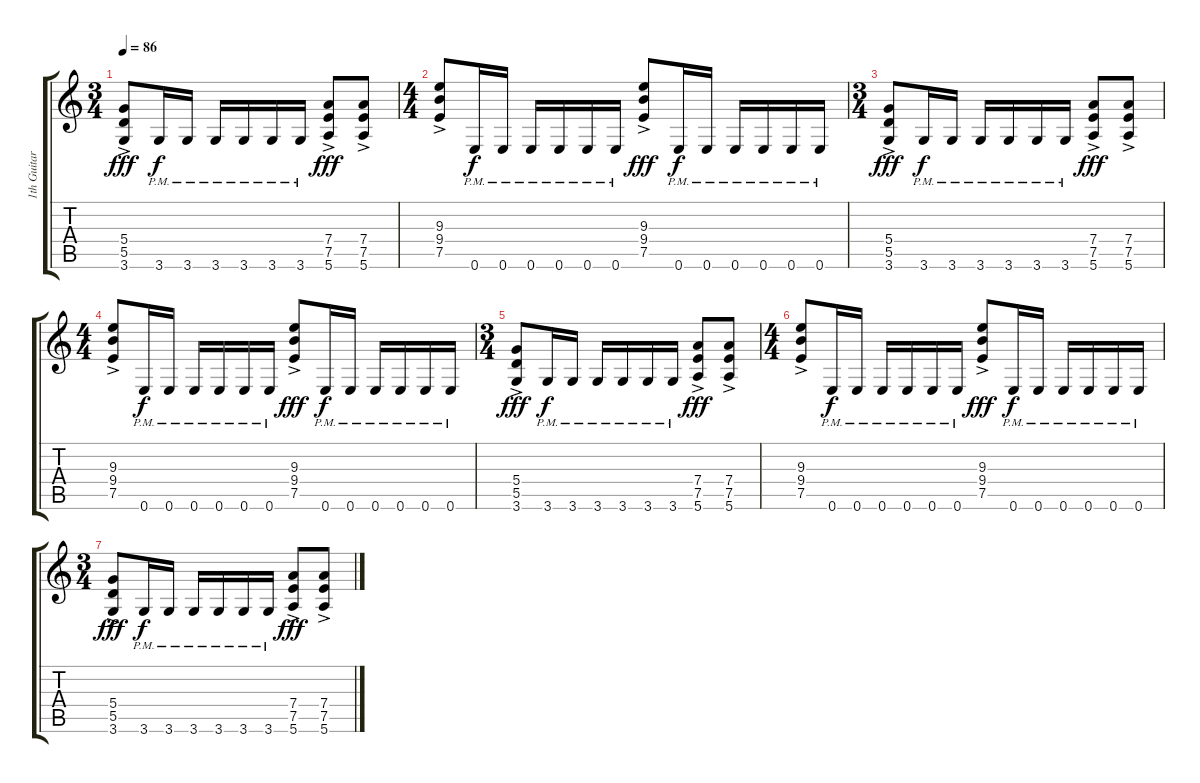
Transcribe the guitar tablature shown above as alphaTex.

\track ("1th Guitar" "1th Guitar") {instrument distortionguitar}
\staff {score tabs}
\tuning (E4 B3 G3 D3 A2 E2) {hide}
\ts (3 4)
\tempo 86
\clef g2
\ks c
(5.4 5.5{ac} 3.6{ac}).8{dy fff} 3.6{pm}.16{dy f} 3.6{pm}.16 3.6{pm}.16 3.6{pm}.16 3.6{pm}.16 3.6{pm}.16 (7.4 7.5{ac} 5.6{ac}).8{dy fff} (7.4 7.5{ac} 5.6{ac}).8 |
\ts (4 4)
(9.3 9.4{ac} 7.5{ac}).8 0.6{pm}.16{dy f} 0.6{pm}.16 0.6{pm}.16 0.6{pm}.16 0.6{pm}.16 0.6{pm}.16 (9.3 9.4{ac} 7.5{ac}).8{dy fff} 0.6{pm}.16{dy f} 0.6{pm}.16 0.6{pm}.16 0.6{pm}.16 0.6{pm}.16 0.6{pm}.16 |
\ts (3 4)
(5.4 5.5{ac} 3.6{ac}).8{dy fff} 3.6{pm}.16{dy f} 3.6{pm}.16 3.6{pm}.16 3.6{pm}.16 3.6{pm}.16 3.6{pm}.16 (7.4 7.5{ac} 5.6{ac}).8{dy fff} (7.4 7.5{ac} 5.6{ac}).8 |
\ts (4 4)
(9.3 9.4{ac} 7.5{ac}).8 0.6{pm}.16{dy f} 0.6{pm}.16 0.6{pm}.16 0.6{pm}.16 0.6{pm}.16 0.6{pm}.16 (9.3 9.4{ac} 7.5{ac}).8{dy fff} 0.6{pm}.16{dy f} 0.6{pm}.16 0.6{pm}.16 0.6{pm}.16 0.6{pm}.16 0.6{pm}.16 |
\ts (3 4)
(5.4 5.5{ac} 3.6{ac}).8{dy fff} 3.6{pm}.16{dy f} 3.6{pm}.16 3.6{pm}.16 3.6{pm}.16 3.6{pm}.16 3.6{pm}.16 (7.4 7.5{ac} 5.6{ac}).8{dy fff} (7.4 7.5{ac} 5.6{ac}).8 |
\ts (4 4)
(9.3 9.4{ac} 7.5{ac}).8 0.6{pm}.16{dy f} 0.6{pm}.16 0.6{pm}.16 0.6{pm}.16 0.6{pm}.16 0.6{pm}.16 (9.3 9.4{ac} 7.5{ac}).8{dy fff} 0.6{pm}.16{dy f} 0.6{pm}.16 0.6{pm}.16 0.6{pm}.16 0.6{pm}.16 0.6{pm}.16 |
\ts (3 4)
(5.4 5.5{ac} 3.6{ac}).8{dy fff} 3.6{pm}.16{dy f} 3.6{pm}.16 3.6{pm}.16 3.6{pm}.16 3.6{pm}.16 3.6{pm}.16 (7.4{ac} 7.5{ac} 5.6{ac}).8{dy fff} (7.4{ac} 7.5{ac} 5.6{ac}).8
